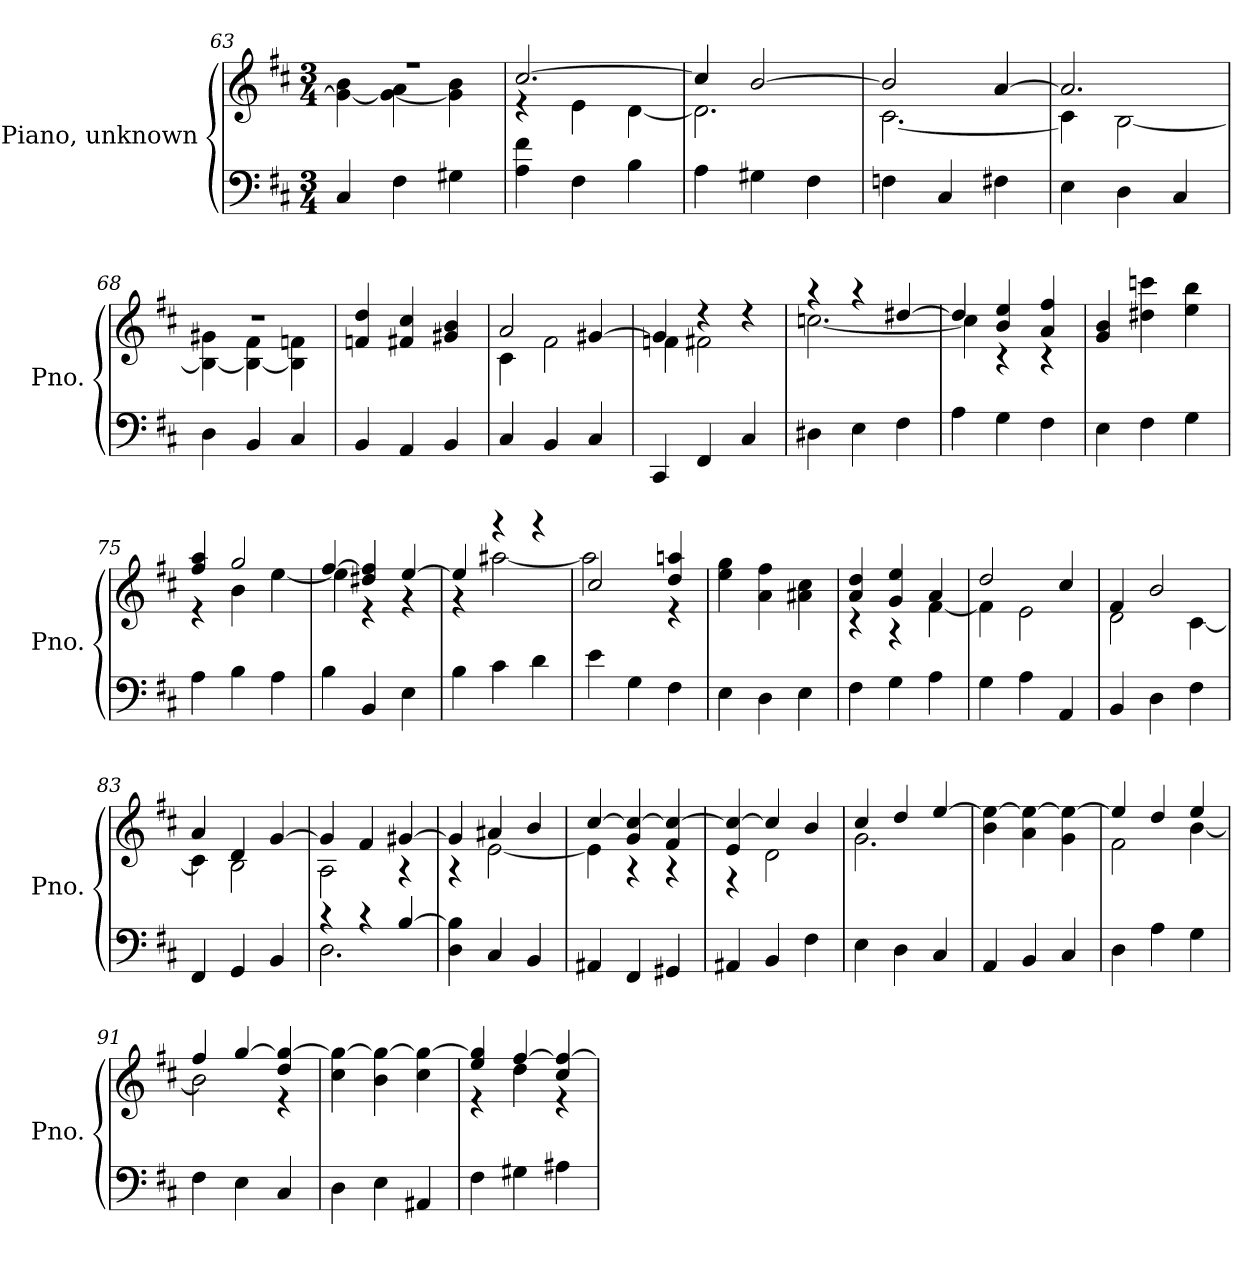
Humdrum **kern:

**kern	**kern
*part1	*part1
*staff2	*staff1
*I"Piano, unknown	*
*I'Pno.	*
!!LO:LB:g=z
*clefF4	*clefG2
*k[f#c#]	*k[f#c#]
*M3/4	*M3/4
=63	=63
*	*^
4C#/	2.r	4g#\_ 4b\
4F#\	.	4g#\_ 4a\
4G#X\	.	4g#\] 4b\
=64	=64	=64
4A\ 4f#\	[2.cc#/	4r
4F#\	.	4e\
4B\	.	[4d\
=65	=65	=65
4A\	4cc#/]	2.d\]
4G#X\	[2b/	.
4F#\	.	.
=66	=66	=66
4Fn\	2b/]	[2.c#\
4C#/	.	.
4F#X\	[4a/	.
=67	=67	=67
4E\	2.a/]	4c#\]
4D\	.	[2B\
4C#/	.	.
=68	=68	=68
4D\	2.r	4B\_ 4g#X\
4BB/	.	4B\_ 4f#\
4C#/	.	4B\] 4fn\
*	*v	*v
=69	=69
4BB/	4fn/ 4dd/
4AA/	4f#X/ 4cc#/
4BB/	4g#X/ 4b/
=70	=70
*	*^
4C#/	2a/	4c#\
4BB/	.	2f#\
4C#/	[4g#X/	.
!!LO:LB:g=z	!!
=71	=71	=71
4CC#/	4g#/]	4fn\
4FF#/	4r	2f#X\
4C#/	4r	.
=72	=72	=72
4D#X\	4r	[2.ccn\
4E\	4r	.
4F#\	[4dd#X/	.
=73	=73	=73
4A\	4dd#/]	4cc\]
4G\	4b/ 4ee/	4r
4F#\	4a/ 4ff#/	4r
*	*v	*v
=74	=74
4E\	4g/ 4b/
4F#\	4dd#X\ 4cccn\
4G\	4ee\ 4bb\
=75	=75
*	*^
4A\	4ff#/ 4aa/	4r
4B\	2gg/	4b\
4A\	.	[4ee\
=76	=76	=76
4B\	[4ff#/	4ee\]
4BB/	4dd#X/ 4ff#/]	4r
4E\	[4ee/	4r
=77	=77	=77
4B\	4ee/]	4r
4c#\	4r	[2aa#X\
4d\	4r	.
=78	=78	=78
4e\	2cc#/	2aa#\]
4G\	.	.
4F#\	4dd/ 4aan/	4r
*	*v	*v
!!LO:LB:g=z
=79	=79
4E\	4ee\ 4gg\
4D\	4a\ 4ff#\
4E\	4a#X\ 4cc#\
=80	=80
*	*^
4F#\	4a/ 4dd/	4r
4G\	4g/ 4ee/	4r
4A\	4a/	[4f#\
=81	=81	=81
4G\	2dd/	4f#\]
4A\	.	2e\
4AA/	4cc#/	.
=82	=82	=82
4BB/	4f#/	2d\
4D\	2b/	.
4F#\	.	[4c#\
=83	=83	=83
4FF#/	4a/	4c#\]
4GG/	4d/	2B\
4BB/	[4g/	.
=84	=84	=84
*^	*	*
4r	2.D\	4g/]	2A\
4r	.	4f#/	.
[4B/	.	[4g#X/	4r
*v	*v	*	*
=85	=85	=85
4D\ 4B\]	4g#/]	4r
4C#/	4a#X/	[2e\
4BB/	4b/	.
=86	=86	=86
4AA#X/	[4cc#/	4e\]
4FF#/	4g/ 4cc#/_	4r
4GG#X/	4f#/ 4cc#/_	4r
=87	=87	=87
4AA#X/	4e/ 4cc#/_	4r
4BB/	4cc#/]	2d\
4F#\	4b/	.
!!LO:LB:g=z	!!
=88	=88	=88
4E\	4cc#/	2.g\
4D\	4dd/	.
4C#/	[4ee/	.
*	*v	*v
=89	=89
4AA/	4b\ 4ee\_
4BB/	4a\ 4ee\_
4C#/	4g\ 4ee\_
=90	=90
*	*^
4D\	4ee/]	2f#\
4A\	4dd/	.
4G\	4ee/	[4b\
=91	=91	=91
4F#\	4ff#/	2b\]
4E\	[4gg/	.
4C#/	4dd/ 4gg/_	4r
*	*v	*v
=92	=92
4D\	4cc#\ 4gg\_
4E\	4b\ 4gg\_
4AA#X/	4cc#\ 4gg\_
=93	=93
*	*^
4F#\	4ee/ 4gg/]	4r
4G#X\	[4ff#/	4dd\
4A#X\	4cc#/ 4ff#/_	4r
*	*v	*v
=	=
*-	*-
